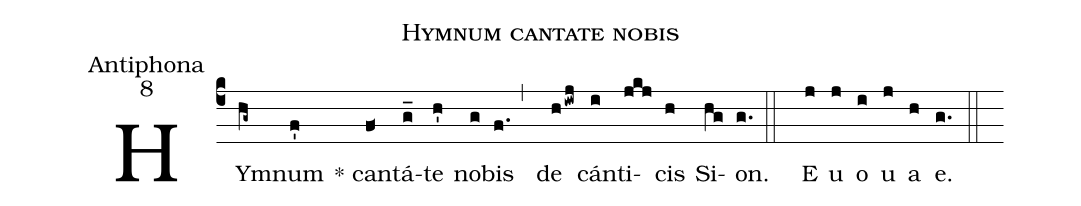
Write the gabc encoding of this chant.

name:Hymnum cantate nobis;
office-part:Antiphona;
mode:8;
%%
(c4)HYm(hg~)num(f') * can(f<)tá(g_)te(h') no(g)bis(f.,) de(hiwj) cán(i)ti(jkj)cis(h) Si(hg)on.(g.::)
E(j) u(j) o(i) u(j) a(h) e.(g.::)
